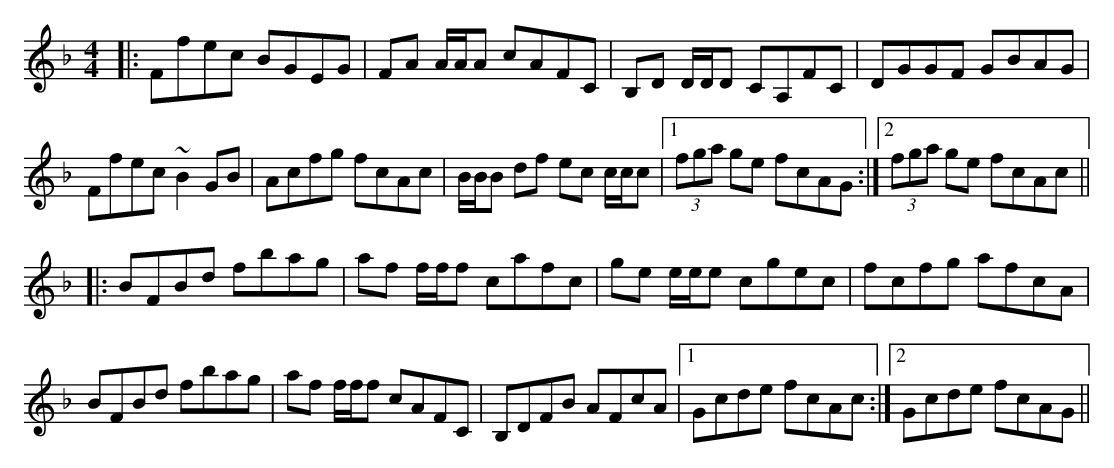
X:1
M:4/4
K:F
|:Ffec BGEG|FA A/A/A cAFC|B,D D/D/D CA,FC|DGGF GBAG|
Ffec ~B2GB|Acfg fcAc|B/B/B df ec c/c/c|1 (3fga ge fcAG:|2 (3fga ge fcAc||
|:BFBd fbag|af f/f/f cafc|ge e/e/e cgec|fcfg afcA|
BFBd fbag|af f/f/f cAFC|B,DFB AFcA|1 Gcde fcAc:|2 Gcde fcAG||
